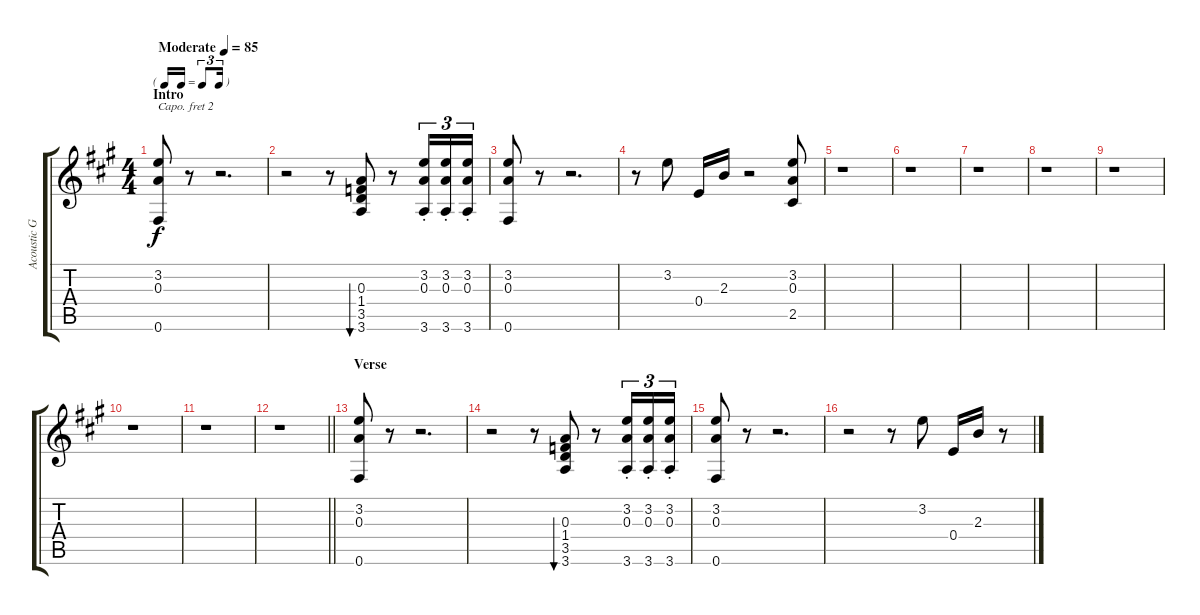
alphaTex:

\track ("Acoustic Guitar" "Acoustic G") {instrument acousticguitarsteel}
\staff {score tabs}
\capo 2
\tuning (E4 B3 G3 D3 A2 E2) {hide}
\ts (4 4)
\tf triplet16th
\section ("" "Intro")
\tempo (85 "Moderate")
\clef g2
\ks a
(3.2 0.3 0.6).8{dy f instrument acousticguitarsteel} r.8 r.2{d} |
r.2 r.8 (0.3 1.4 3.5 3.6).8{bu 480} r.8 (3.2{st} 0.3{st} 3.6{st}).16{tu (3 2)} (3.2{st} 0.3{st} 3.6{st}).16{tu (3 2)} (3.2{st} 0.3{st} 3.6{st}).16{tu (3 2)} |
(3.2 0.3 0.6).8 r.8 r.2{d} |
r.8 3.2.8 0.4.16 2.3.16 r.2 (3.2 0.3 2.5).8 |
r.1 |
r.1 |
r.1 |
r.1 |
r.1 |
r.1 |
r.1 |
\barLineRight lightlight
r.1 |
\section ("" "Verse")
(3.2 0.3 0.6).8 r.8 r.2{d} |
r.2 r.8 (0.3 1.4 3.5 3.6).8{bu 480} r.8 (3.2{st} 0.3{st} 3.6{st}).16{tu (3 2)} (3.2{st} 0.3{st} 3.6{st}).16{tu (3 2)} (3.2{st} 0.3{st} 3.6{st}).16{tu (3 2)} |
(3.2 0.3 0.6).8 r.8 r.2{d} |
r.2 r.8 3.2.8 0.4.16 2.3.16 r.8
